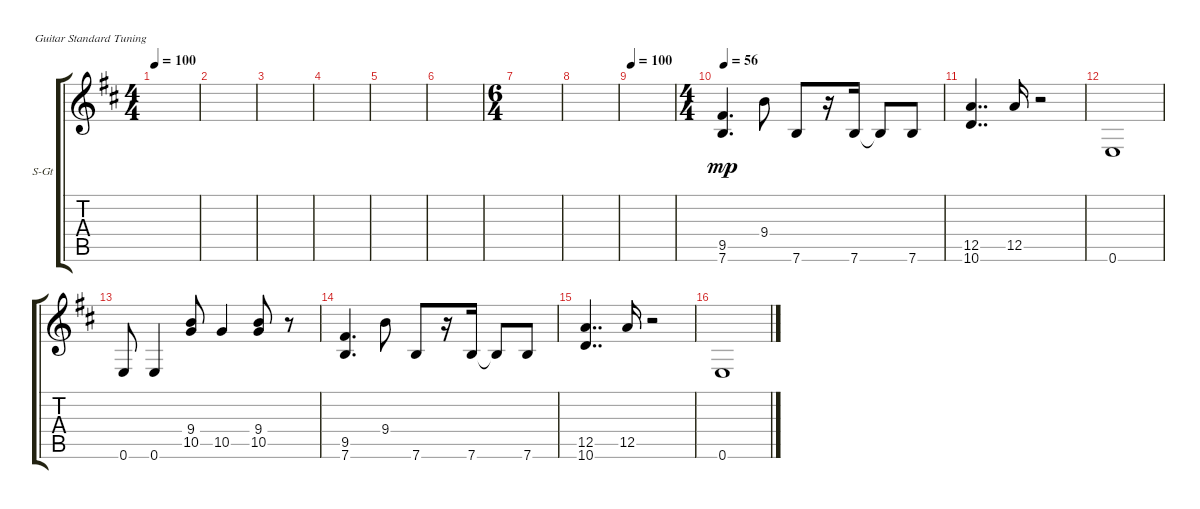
\bracketExtendMode groupsimilarinstruments
\firstSystemTrackNameOrientation horizontal
\otherSystemsTrackNameOrientation horizontal
\track ("2 Guitar" "S-Gt") {instrument acousticguitarsteel}
\staff {score tabs}
\tuning (E4 B3 G3 D3 A2 E2)
\ts (4 4)
\tempo 100
\clef g2
\scale
0.936948
\ks d
|
\scale
1.06305 |
\scale
0.936948 |
\scale
1.06305 |
\scale
0.936948 |
\scale
1.06305 |
\ts (6 4)
\scale
0.936948 |
\scale
1.06305 |
\tempo 100
\scale
0.936948 |
\ts (4 4)
\tempo (56 0.0125)
\scale
1.09332 (7.6 9.5).4{d dy mp} 9.4.8 7.6.8 r.16 7.6.16 7.6{t}.8 7.6.8 |
\scale
0.906684 (10.6 12.5).4{dd} 12.5.16 r.2 |
\scale
1.06305 0.6.1 |
\scale
0.936948 0.6.8 0.6.4 (10.5 9.4).8 10.5.4 (9.4 10.5).8 r.8 |
\scale
1.06305 (7.6 9.5).4{d} 9.4.8 7.6.8 r.16 7.6.16 7.6{t}.8 7.6.8 |
\scale
0.936948 (10.6 12.5).4{dd} 12.5.16 r.2 |
\scale
1.06305 0.6.1
